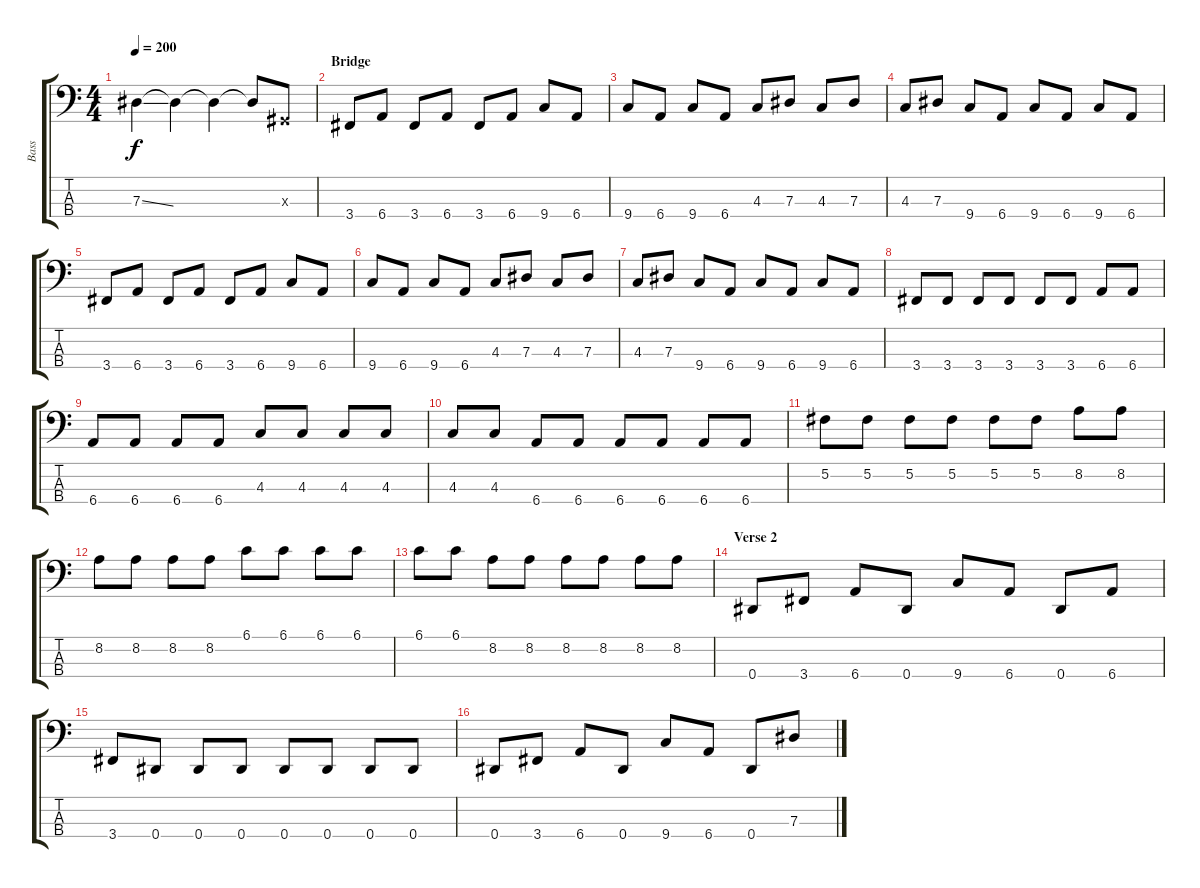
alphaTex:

\track ("Bass" "Bass") {instrument electricbasspick}
\staff {score tabs}
\tuning (Gb2 Db2 Ab1 Eb1) {hide}
\ts (4 4)
\tempo 200
\clef f4
\ks c
7.3{ss}.4{dy f} 7.3{t}.4 7.3{t}.4 7.3{t}.8 0.3{x}.8 |
\section ("" "Bridge")
3.4.8 6.4.8 3.4.8 6.4.8 3.4.8 6.4.8 9.4.8 6.4.8 |
9.4.8 6.4.8 9.4.8 6.4.8 4.3.8 7.3.8 4.3.8 7.3.8 |
4.3.8 7.3.8 9.4.8 6.4.8 9.4.8 6.4.8 9.4.8 6.4.8 |
3.4.8 6.4.8 3.4.8 6.4.8 3.4.8 6.4.8 9.4.8 6.4.8 |
9.4.8 6.4.8 9.4.8 6.4.8 4.3.8 7.3.8 4.3.8 7.3.8 |
4.3.8 7.3.8 9.4.8 6.4.8 9.4.8 6.4.8 9.4.8 6.4.8 |
3.4.8 3.4.8 3.4.8 3.4.8 3.4.8 3.4.8 6.4.8 6.4.8 |
6.4.8 6.4.8 6.4.8 6.4.8 4.3.8 4.3.8 4.3.8 4.3.8 |
4.3.8 4.3.8 6.4.8 6.4.8 6.4.8 6.4.8 6.4.8 6.4.8 |
5.2.8 5.2.8 5.2.8 5.2.8 5.2.8 5.2.8 8.2.8 8.2.8 |
8.2.8 8.2.8 8.2.8 8.2.8 6.1.8 6.1.8 6.1.8 6.1.8 |
6.1.8 6.1.8 8.2.8 8.2.8 8.2.8 8.2.8 8.2.8 8.2.8 |
\section ("" "Verse 2")
0.4.8 3.4.8 6.4.8 0.4.8 9.4.8 6.4.8 0.4.8 6.4.8 |
3.4.8 0.4.8 0.4.8 0.4.8 0.4.8 0.4.8 0.4.8 0.4.8 |
0.4.8 3.4.8 6.4.8 0.4.8 9.4.8 6.4.8 0.4.8 7.3.8
